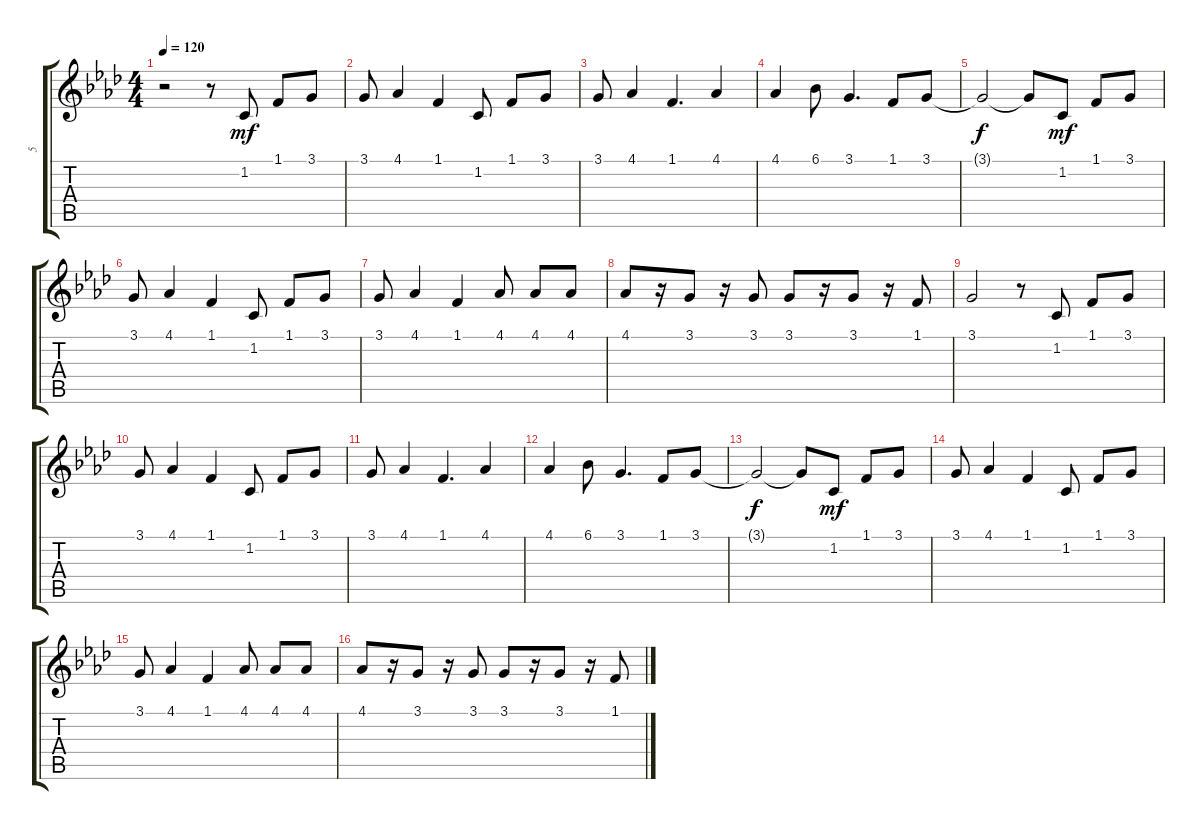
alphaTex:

\track ("5" "5") {instrument electricgrandpiano}
\staff {score tabs}
\tuning (E4 B3 G3 D3 A2 E2) {hide}
\ts (4 4)
\tempo 120
\clef g2
\ks fminor
r.2{dy f} r.8 1.2.8{dy mf} 1.1.8 3.1.8 |
3.1.8 4.1.4 1.1.4 1.2.8 1.1.8 3.1.8 |
3.1.8 4.1.4 1.1.4{d} 4.1.4 |
4.1.4 6.1.8 3.1.4{d} 1.1.8 3.1.8 |
3.1{t}.2{dy f} 3.1{t}.8 1.2.8{dy mf} 1.1.8 3.1.8 |
3.1.8 4.1.4 1.1.4 1.2.8 1.1.8 3.1.8 |
3.1.8 4.1.4 1.1.4 4.1.8 4.1.8 4.1.8 |
4.1.8 r.16 3.1.8 r.16 3.1.8 3.1.8 r.16 3.1.8 r.16 1.1.8 |
3.1.2 r.8 1.2.8 1.1.8 3.1.8 |
3.1.8 4.1.4 1.1.4 1.2.8 1.1.8 3.1.8 |
3.1.8 4.1.4 1.1.4{d} 4.1.4 |
4.1.4 6.1.8 3.1.4{d} 1.1.8 3.1.8 |
3.1{t}.2{dy f} 3.1{t}.8 1.2.8{dy mf} 1.1.8 3.1.8 |
3.1.8 4.1.4 1.1.4 1.2.8 1.1.8 3.1.8 |
3.1.8 4.1.4 1.1.4 4.1.8 4.1.8 4.1.8 |
4.1.8 r.16 3.1.8 r.16 3.1.8 3.1.8 r.16 3.1.8 r.16 1.1.8
